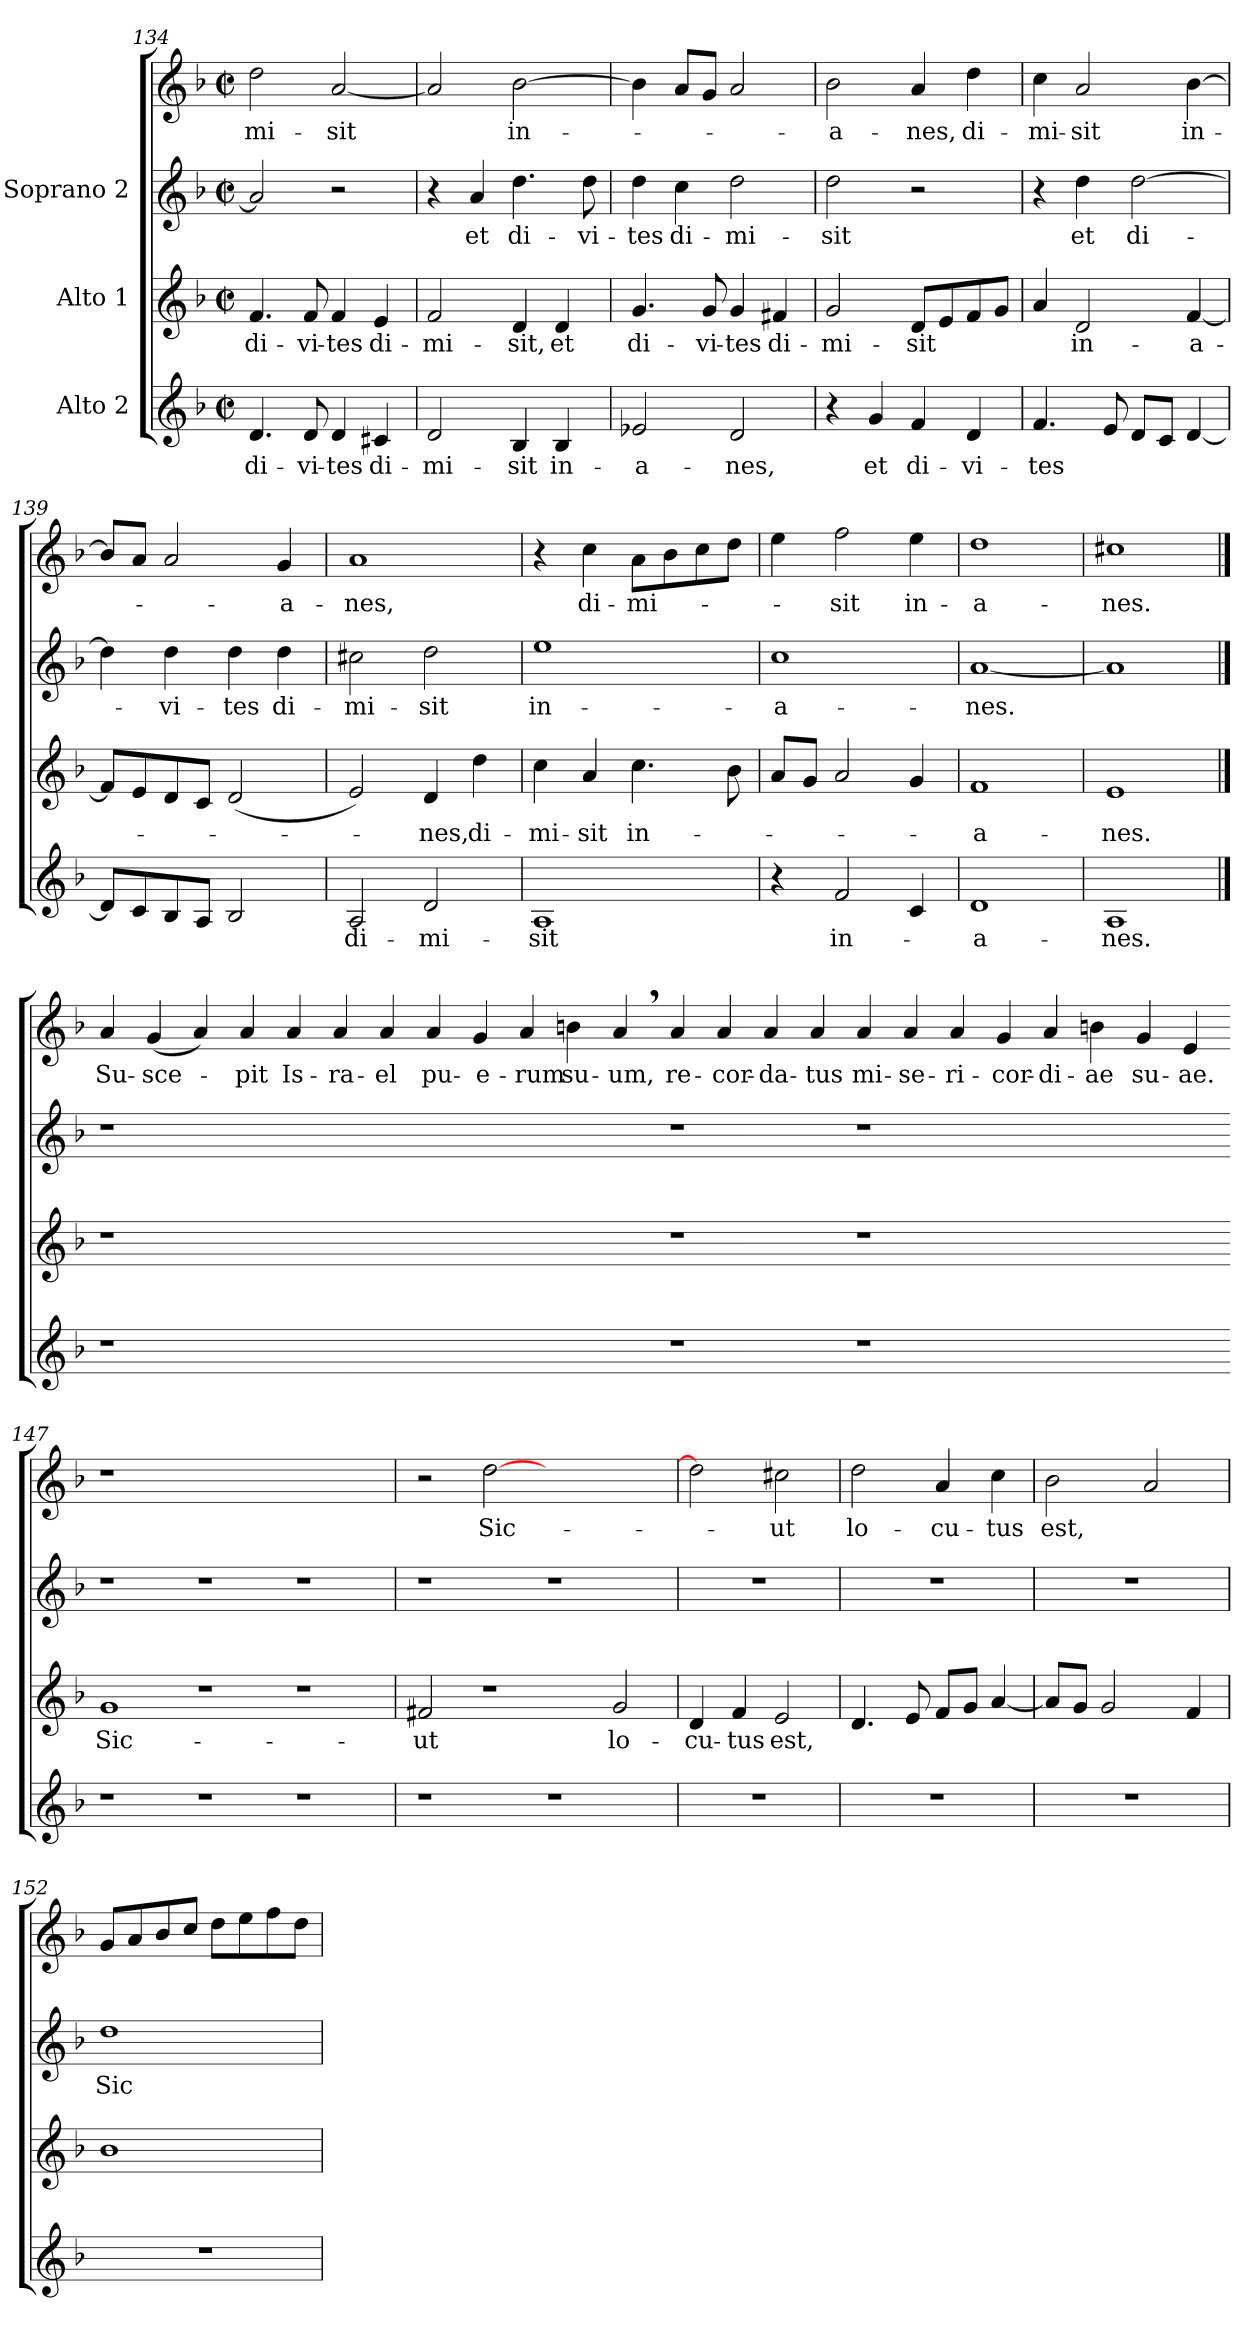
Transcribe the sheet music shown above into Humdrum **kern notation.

**kern	**text	**kern	**text	**kern	**text	**kern	**text
*part4	*part4	*part3	*part3	*part2	*part2	*part1	*part1
*staff4	*staff4	*staff3	*staff3	*staff2	*staff2	*staff1	*staff1
*I"Alto 2	*	*I"Alto 1	*	*I"Soprano 2	*	*	*
!!LO:PB:g=z
*clefG2	*	*clefG2	*	*clefG2	*	*clefG2	*
*k[b-]	*	*k[b-]	*	*k[b-]	*	*k[b-]	*
*F:	*	*F:	*	*F:	*	*F:	*
*M2/2	*	*M2/2	*	*M2/2	*	*M2/2	*
*met(c|)	*	*met(c|)	*	*met(c|)	*	*met(c|)	*
=134	=134	=134	=134	=134	=134	=134	=134
4.d/	di-	4.f/	di-	2a/]	.	2dd\	-mi-
8d/	-vi-	8f/	-vi-	.	.	.	.
4d/	-tes	4f/	-tes	2r	.	[2a/	-sit
4c#X/	di-	4e/	di-	.	.	.	.
=135	=135	=135	=135	=135	=135	=135	=135
2d/	-mi-	2f/	-mi-	4r	.	2a/]	.
.	.	.	.	4a/	et	.	.
4B-/	-sit	4d/	-sit,	4.dd\	di-	[2b-\	in-
4B-/	in-	4d/	et	.	.	.	.
.	.	.	.	8dd\	-vi-	.	.
=136	=136	=136	=136	=136	=136	=136	=136
2e-X/	-a-	4.g/	di-	4dd\	-tes	4b-\]	.
.	.	.	.	4cc\	di-	8a/L	.
.	.	8g/	-vi-	.	.	8g/J	.
2d/	-nes,	4g/	-tes	2dd\	-mi-	2a/	.
.	.	4f#X/	di-	.	.	.	.
=137	=137	=137	=137	=137	=137	=137	=137
4r	.	2g/	-mi-	2dd\	-sit	2b-\	-a-
4g/	et	.	.	.	.	.	.
4f/	di-	8d/L	-sit	2r	.	4a/	-nes,
.	.	8e/	.	.	.	.	.
4d/	-vi-	8f/	.	.	.	4dd\	di-
.	.	8g/J	.	.	.	.	.
=138	=138	=138	=138	=138	=138	=138	=138
4.f/	-tes	4a/	.	4r	.	4cc\	-mi-
.	.	2d/	in-	4dd\	et	2a/	-sit
8e/	.	.	.	.	.	.	.
8d/L	.	.	.	[2dd\	di-	.	.
8c/J	.	.	.	.	.	.	.
[4d/	.	[4f/	-a-	.	.	[4b-\	in-
!!LO:LB:g=z
=139	=139	=139	=139	=139	=139	=139	=139
8d/L]	.	8f/L]	.	4dd\]	.	8b-/L]	.
8c/	.	8e/	.	.	.	8a/J	.
8B-/	.	8d/	.	4dd\	-vi-	2a/	.
8A/J	.	8c/J	.	.	.	.	.
2B-/	.	(2d/	.	4dd\	-tes	.	.
.	.	.	.	4dd\	di-	4g/	-a-
=140	=140	=140	=140	=140	=140	=140	=140
2A/	di-	2e/)	.	2cc#X\	-mi-	1a	-nes,
2d/	-mi-	4d/	-nes,	2dd\	-sit	.	.
.	.	4dd\	di-	.	.	.	.
=141	=141	=141	=141	=141	=141	=141	=141
1A	-sit	4cc\	-mi-	1ee	in-	4r	.
.	.	4a/	-sit	.	.	4cc\	di-
.	.	4.cc\	in-	.	.	8a\L	-mi-
.	.	.	.	.	.	8b-\	.
.	.	.	.	.	.	8cc\	.
.	.	8b-\	.	.	.	8dd\J	.
=142	=142	=142	=142	=142	=142	=142	=142
4r	.	8a/L	.	1cc	-a-	4ee\	.
.	.	8g/J	.	.	.	.	.
2f/	in-	2a/	.	.	.	2ff\	-sit
4c/	.	4g/	.	.	.	4ee\	in-
=143	=143	=143	=143	=143	=143	=143	=143
1d	-a-	1f	-a-	[1a	-nes.	1dd	-a-
=144	=144	=144	=144	=144	=144	=144	=144
1A	-nes.	1e	-nes.	1a]	.	1cc#X	-nes.
!!LO:LB:g=z
==145	==145	==145	==145	==145	==145	==145	==145
1r	.	1r	.	1r	.	4a	Su-
.	.	.	.	.	.	(4g	-sce-
.	.	.	.	.	.	4a)	.
.	.	.	.	.	.	4a	-pit
0ryy	.	0ryy	.	0ryy	.	4a	Is-
.	.	.	.	.	.	4a	-ra-
.	.	.	.	.	.	4a	-el
.	.	.	.	.	.	4a	pu-
.	.	.	.	.	.	4g	-e-
.	.	.	.	.	.	4a	-rum
.	.	.	.	.	.	4bn	su-
.	.	.	.	.	.	4a,>	-um,
=146-	=146-	=146-	=146-	=146-	=146-	=146-	=146-
1r	.	1r	.	1r	.	4a	re-
.	.	.	.	.	.	4a	-cor-
.	.	.	.	.	.	4a	-da-
.	.	.	.	.	.	4a	-tus
1r	.	1r	.	1r	.	4a	mi-
.	.	.	.	.	.	4a	-se-
.	.	.	.	.	.	4a	-ri-
.	.	.	.	.	.	4g	-cor-
1ryy	.	1ryy	.	1ryy	.	4a	-di-
.	.	.	.	.	.	4bn	-ae
.	.	.	.	.	.	4g	su-
.	.	.	.	.	.	4e	-ae.
!!LO:PB:g=z
=147-	=147-	=147-	=147-	=147-	=147-	=147-	=147-
1r	.	1g	Sic-	1r	.	1r	.
1r	.	1r	.	1r	.	0ryy	.
1r	.	1r	.	1r	.	.	.
=148	=148	=148	=148	=148	=148	=148	=148
1r	.	2f#X/	-ut	1r	.	2r	.
.	.	1r	.	.	.	[2dd\	Sic-
1r	.	.	.	1r	.	1ryy	.
.	.	2g/	lo-	.	.	.	.
=149	=149	=149	=149	=149	=149	=149	=149
1r	.	4d/	-cu-	1r	.	2dd\]	.
.	.	4f/	-tus	.	.	.	.
.	.	2e/	est,	.	.	2cc#X\	-ut
=150	=150	=150	=150	=150	=150	=150	=150
1r	.	4.d/	.	1r	.	2dd\	lo-
.	.	8e/	.	.	.	.	.
.	.	8f/L	.	.	.	4a/	-cu-
.	.	8g/J	.	.	.	.	.
.	.	[4a/	.	.	.	4cc\	-tus
=151	=151	=151	=151	=151	=151	=151	=151
1r	.	8a/L]	.	1r	.	2b-\	est,
.	.	8g/J	.	.	.	.	.
.	.	2g/	.	.	.	.	.
.	.	.	.	.	.	2a/	.
.	.	4f/	.	.	.	.	.
!!LO:LB:g=z
=152	=152	=152	=152	=152	=152	=152	=152
1r	.	1b-	.	1dd	Sic-	8g/L	.
.	.	.	.	.	.	8a/	.
.	.	.	.	.	.	8b-/	.
.	.	.	.	.	.	8cc/J	.
.	.	.	.	.	.	8dd\L	.
.	.	.	.	.	.	8ee\	.
.	.	.	.	.	.	8ff\	.
.	.	.	.	.	.	8dd\J	.
=	=	=	=	=	=	=	=
*-	*-	*-	*-	*-	*-	*-	*-
